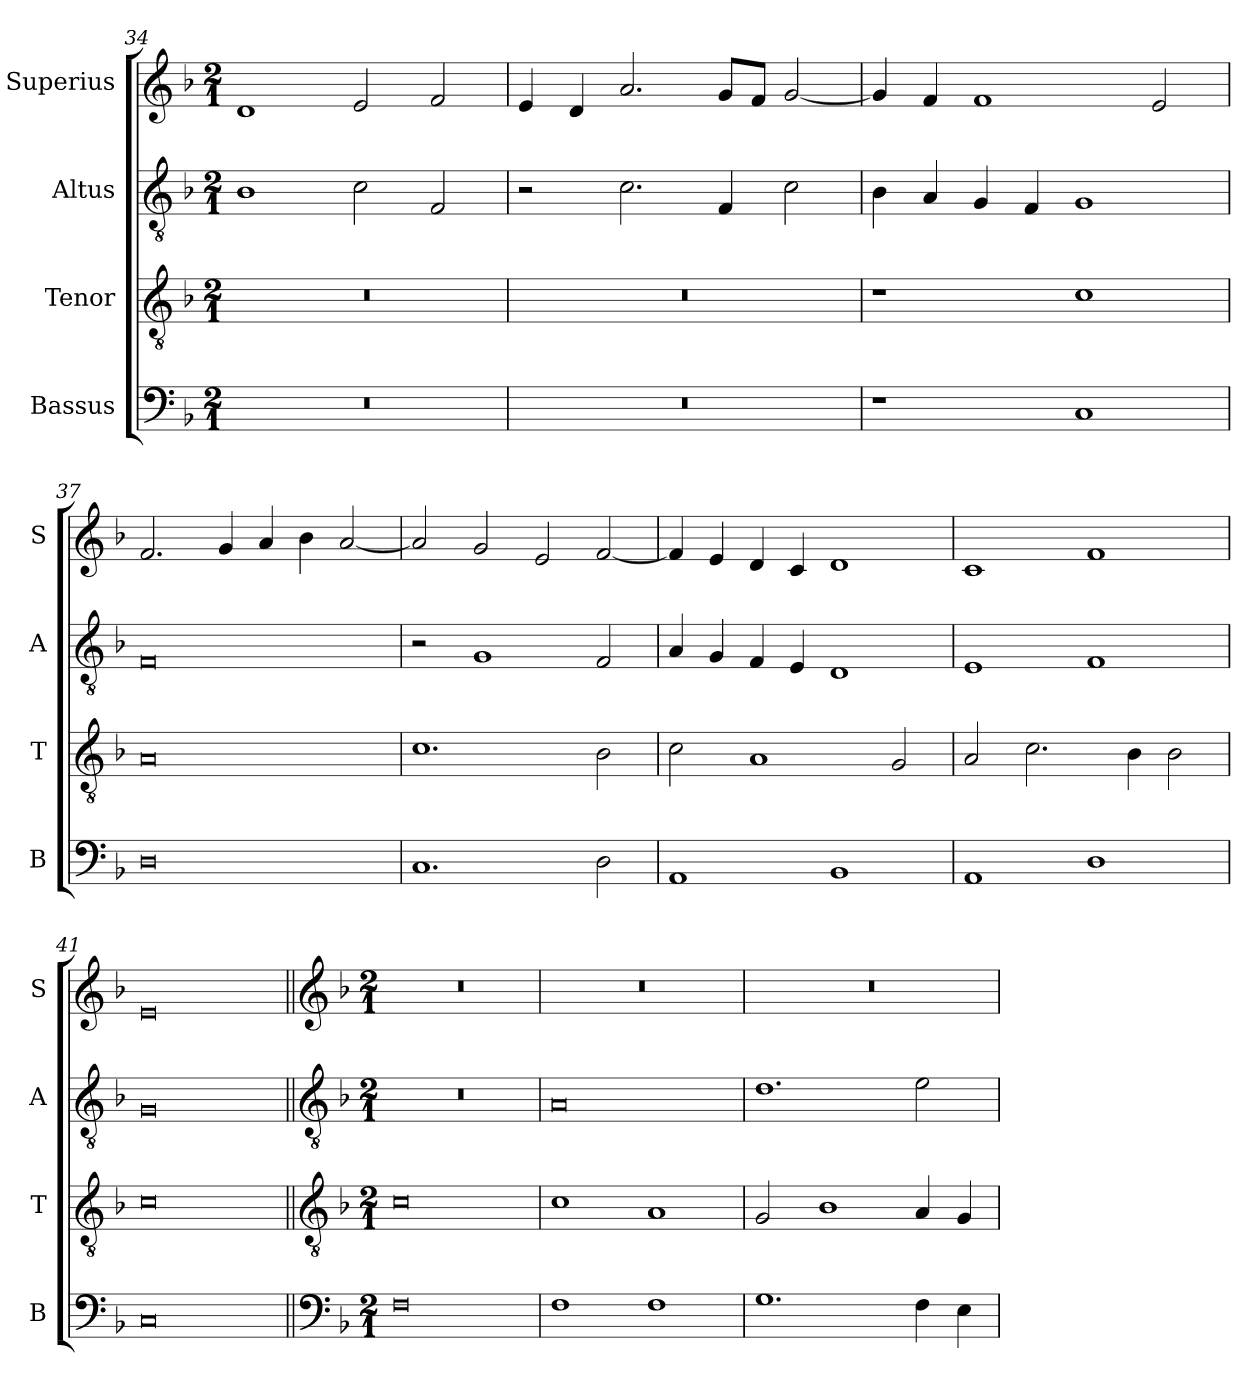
**kern	**kern	**kern	**kern
*part4	*part3	*part2	*part1
*staff4	*staff3	*staff2	*staff1
*I"Bassus	*I"Tenor	*I"Altus	*I"Superius
*I'B	*I'T	*I'A	*I'S
*clefF4	*clefGv2	*clefGv2	*clefG2
*k[b-]	*k[b-]	*k[b-]	*k[b-]
*M2/1	*M2/1	*M2/1	*M2/1
=34	=34	=34	=34
0r	0r	1B-	1d
.	.	2c\	2e/
.	.	2F/	2f/
=35	=35	=35	=35
0r	0r	2r	4e/
.	.	.	4d/
.	.	2.c\	2.a/
.	.	4F/	8g/L
.	.	.	8f/J
.	.	2c\	[2g/
=36	=36	=36	=36
1r	1r	4B-\	4g/]
.	.	4A/	4f/
.	.	4G/	1f
.	.	4F/	.
1C	1c	1G	.
.	.	.	2e/
=37	=37	=37	=37
0D	0A	0F	2.f/
.	.	.	4g/
.	.	.	4a/
.	.	.	4b-\
.	.	.	[2a/
=38	=38	=38	=38
1.C	1.c	2r	2a/]
.	.	1G	2g/
.	.	.	2e/
2D\	2B-\	2F/	[2f/
=39	=39	=39	=39
1AA	2c\	4A/	4f/]
.	.	4G/	4e/
.	1A	4F/	4d/
.	.	4E/	4c/
1BB-	.	1D	1d
.	2G/	.	.
=40	=40	=40	=40
1AA	2A/	1E	1c
.	2.c\	.	.
1D	.	1F	1f
.	4B-\	.	.
.	2B-\	.	.
=41	=41	=41	=41
0C	0c	0G	0e
!!LO:LB:g=z
=42||	=42||	=42||	=42||
*clefF4	*clefGv2	*clefGv2	*clefG2
*k[b-]	*k[b-]	*k[b-]	*k[b-]
*M2/1	*M2/1	*M2/1	*M2/1
0F	0c	0r	0r
=43	=43	=43	=43
1F	1c	0A	0r
1F	1A	.	.
=44	=44	=44	=44
1.G	2G/	1.d	0r
.	1B-	.	.
4F\	4A/	2e\	.
4E\	4G/	.	.
=	=	=	=
*-	*-	*-	*-
